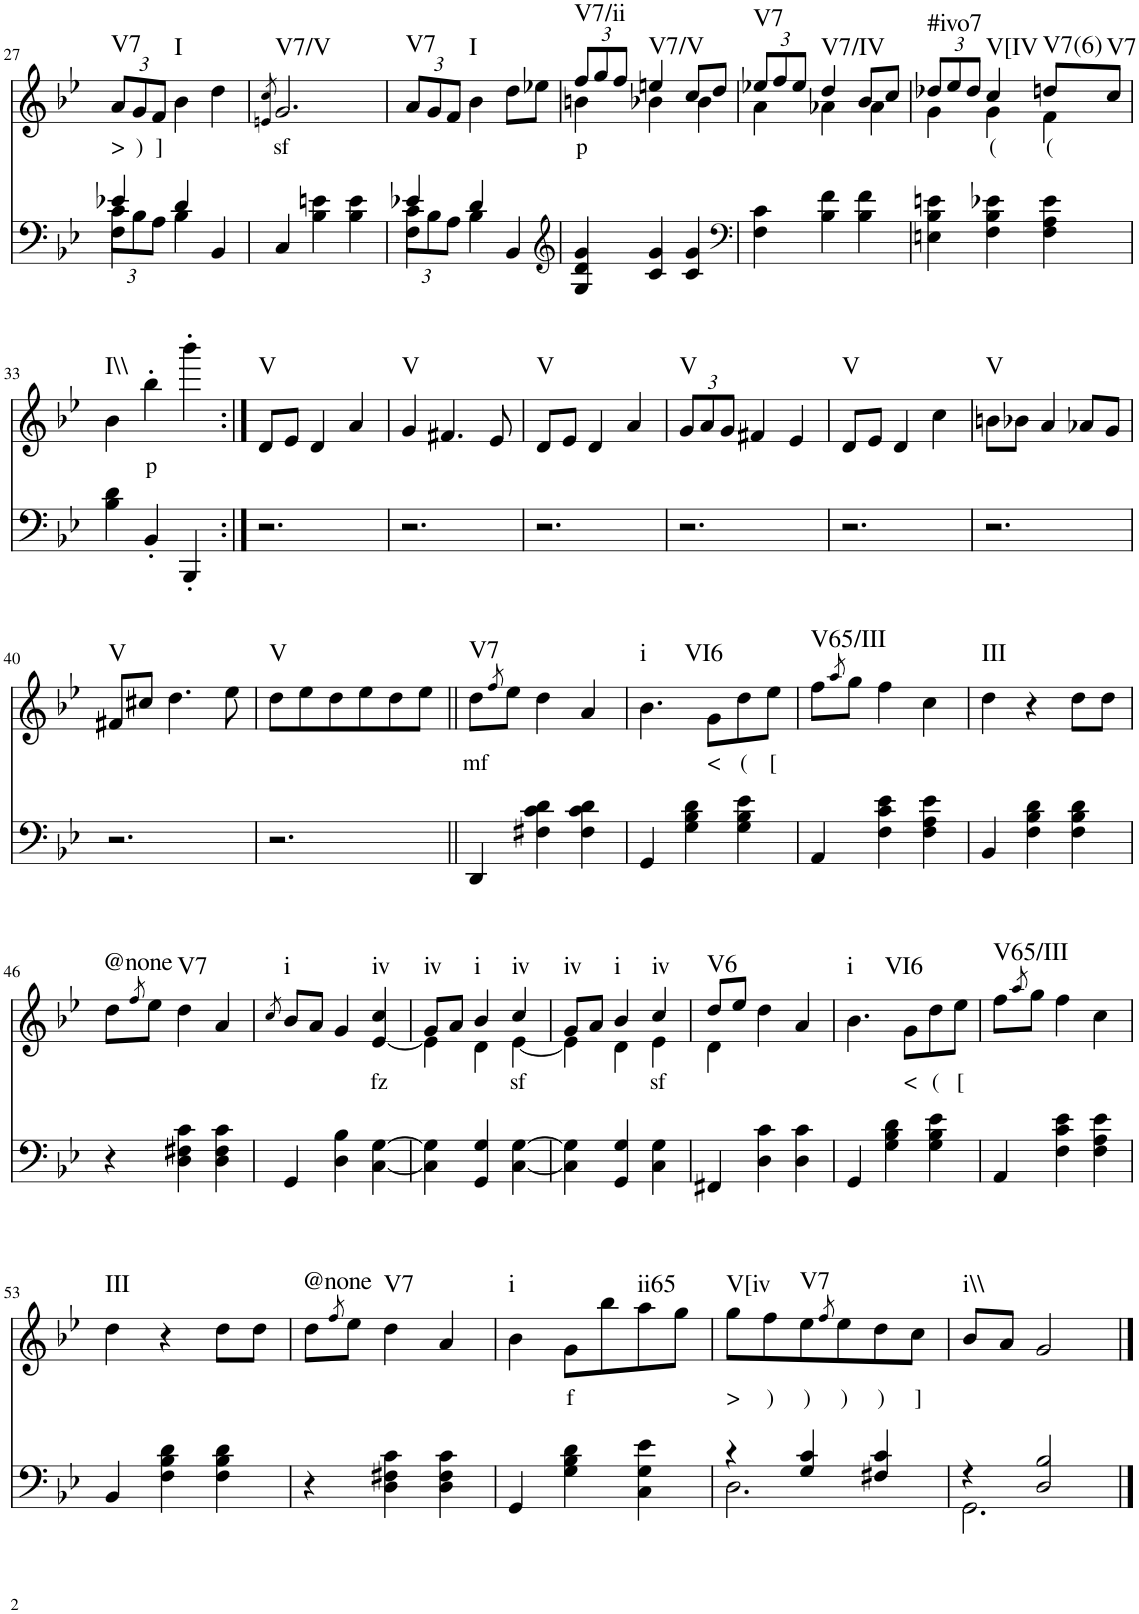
**kern	**kern	**text	**harte
*part2	*part1	*part1	*part1
*staff2	*staff1	*staff1	*
*I"piano	*I"piano	*	*
*I'Pno	*I'Pno	*	*
!!LO:PB:g=z
*clefF4	*clefG2	*	*
*k[b-e-]	*k[b-e-]	*	*
*g:	*g:	*	*
*M3/4	*M3/4	*	*
=27	=27	=27	=27
*^	*	*	*
*	*Xbrackettup	*Xbrackettup	*	*
*	*^	*	*	*
!	!	!	!	!LO:LY:b	!LO:H:kt=V7
4F\	12c\L	4e-X/	12a/L	>	N
!	!	!	!	!LO:LY:b	!
.	12B-\	.	12g/	)	.
!	!	!	!	!LO:LY:b	!
.	12A\J	.	12f/J	]	.
!	!	!	!	!	!LO:H:kt=I
4d/	4B-\	2ryy	4b-\	.	N
4BB-/	4ryy	.	4dd\	.	.
*v	*v	*v	*	*	*
=28	=28	=28	=28
.	8qen/ 8qcc/	.	.
!	!	!LO:LY:b	!LO:H:kt=V7/V
4C/	2.g/	sf	N
4B-\ 4en\	.	.	.
4B-\ 4e\	.	.	.
=29	=29	=29	=29
*^	*	*	*
*	*^	*	*	*
!	!	!	!	!	!LO:H:kt=V7
4F\	12c\L	4e-X/	12a/L	.	N
.	12B-\	.	12g/	.	.
.	12A\J	.	12f/J	.	.
!	!	!	!	!	!LO:H:kt=I
4d/	4B-\	2ryy	4b-\	.	N
4BB-/	4ryy	.	8dd\L	.	.
.	.	.	8ee-X\J	.	.
*v	*v	*v	*	*	*
=30	=30	=30	=30
*clefG2	*	*	*
*	*^	*	*
!	!	!	!LO:LY:b	!LO:H:kt=V7/ii
4G/ 4d/ 4g/	12ff/L	4bn\	p	N
.	12gg/	.	.	.
.	12ff/J	.	.	.
!	!	!	!	!LO:H:kt=V7/V
4c/ 4g/	4een/	4b-X\	.	N
4c/ 4g/	8cc/L	4b-\	.	.
.	8dd/J	.	.	.
=31	=31	=31	=31	=31
*clefF4	*	*	*	*
!	!	!	!	!LO:H:kt=V7
4F\ 4c\	12ee-X/L	4a\	.	N
.	12ff/	.	.	.
.	12ee-/J	.	.	.
!	!	!	!	!LO:H:kt=V7/IV
4B-\ 4f\	4dd/	4a-X\	.	N
4B-\ 4f\	8b-/L	4a-\	.	.
.	8cc/J	.	.	.
=32	=32	=32	=32	=32
!	!	!	!	!LO:H:kt=#ivo7
4En\ 4B-\ 4en\	12dd-X/L	4g\	.	N
.	12ee-/	.	.	.
.	12dd-/J	.	.	.
!	!	!	!LO:LY:b	!LO:H:kt=V[IV
4F\ 4B-\ 4e-X\	4cc/	4g\	(	N
!	!	!	!LO:LY:b	!LO:H:kt=V7(6)
4F\ 4A\ 4e-\	8ddn/L	4f\	(	N
!	!	!	!	!LO:H:kt=V7
.	8cc/J	.	.	N
*	*v	*v	*	*
!!LO:LB:g=z
=33	=33	=33	=33
!	!	!	!LO:H:kt=I\\
4B-\ 4d\	4b-\	.	N
!	!	!LO:LY:b	!
4BB-'/	4bb-'\	p	.
4BBB-'/	4bbb-'\	.	.
=34:|!	=34:|!	=34:|!	=34:|!
!	!	!	!LO:H:kt=V
2.r	8d/L	.	N
.	8e-/J	.	.
.	4d/	.	.
.	4a/	.	.
=35	=35	=35	=35
!	!	!	!LO:H:kt=V
2.r	4g/	.	N
.	4.f#X/	.	.
.	8e-/	.	.
=36	=36	=36	=36
!	!	!	!LO:H:kt=V
2.r	8d/L	.	N
.	8e-/J	.	.
.	4d/	.	.
.	4a/	.	.
=37	=37	=37	=37
!	!	!	!LO:H:kt=V
2.r	12g/L	.	N
.	12a/	.	.
.	12g/J	.	.
.	4f#X/	.	.
.	4e-/	.	.
=38	=38	=38	=38
!	!	!	!LO:H:kt=V
2.r	8d/L	.	N
.	8e-/J	.	.
.	4d/	.	.
.	4cc\	.	.
=39	=39	=39	=39
!	!	!	!LO:H:kt=V
2.r	8bn\L	.	N
.	8b-X\J	.	.
.	4a/	.	.
.	8a-X/L	.	.
.	8g/J	.	.
!!LO:LB:g=z
=40	=40	=40	=40
!	!	!	!LO:H:kt=V
2.r	8f#X/L	.	N
.	8cc#X/J	.	.
.	4.dd\	.	.
.	8ee-\	.	.
=41	=41	=41	=41
!	!	!	!LO:H:kt=V
2.r	8dd\L	.	N
.	8ee-\	.	.
.	8dd\	.	.
.	8ee-\	.	.
.	8dd\	.	.
.	8ee-\J	.	.
=42||	=42||	=42||	=42||
!	!	!LO:LY:b	!LO:H:kt=V7
4DD/	8dd\L	mf	N
.	8qff/	.	.
.	8ee-\J	.	.
4F#X\ 4c\ 4d\	4dd\	.	.
4F#\ 4c\ 4d\	4a/	.	.
=43	=43	=43	=43
!	!	!	!LO:H:n=1:kt=i
!	!	!	!LO:H:n=2:kt=VI6
4GG/	4.b-\	.	N N
4G\ 4B-\ 4d\	.	.	.
!	!	!LO:LY:b	!
.	8g\L	<	.
!	!	!LO:LY:b	!
4G\ 4B-\ 4e-\	8dd\	(	.
!	!	!LO:LY:b	!
.	8ee-\J	[	.
=44	=44	=44	=44
!	!	!	!LO:H:kt=V65/III
4AA/	8ff\L	.	N
.	8qaa/	.	.
.	8gg\J	.	.
4F\ 4c\ 4e-\	4ff\	.	.
4F\ 4A\ 4e-\	4cc\	.	.
=45	=45	=45	=45
!	!	!	!LO:H:kt=III
4BB-/	4dd\	.	N
4F\ 4B-\ 4d\	4r	.	.
4F\ 4B-\ 4d\	8dd\L	.	.
.	8dd\J	.	.
!!LO:LB:g=z
=46	=46	=46	=46
!	!	!	!LO:H:kt=@none
4r	8dd\L	.	N
.	8qff/	.	.
.	8ee-\J	.	.
!	!	!	!LO:H:kt=V7
4D\ 4F#X\ 4c\	4dd\	.	N
4D\ 4F#\ 4c\	4a/	.	.
=47	=47	=47	=47
.	8qcc/	.	.
!	!	!	!LO:H:kt=i
4GG/	8b-/L	.	N
.	8a/J	.	.
4D\ 4B-\	4g/	.	.
!	!	!LO:LY:b	!LO:H:kt=iv
[4C\ [4G\	[4e-/ 4cc/	fz	N
=48	=48	=48	=48
*	*^	*	*
!	!	!	!	!LO:H:kt=iv
4C\] 4G\]	8g/L	4e-\]	.	N
.	8a/J	.	.	.
!	!	!	!	!LO:H:kt=i
4GG/ 4G/	4b-/	4d\	.	N
!	!	!	!LO:LY:b	!LO:H:kt=iv
[4C\ [4G\	4cc/	[4e-\	sf	N
=49	=49	=49	=49	=49
!	!	!	!	!LO:H:kt=iv
4C\] 4G\]	8g/L	4e-\]	.	N
.	8a/J	.	.	.
!	!	!	!	!LO:H:kt=i
4GG/ 4G/	4b-/	4d\	.	N
!	!	!	!LO:LY:b	!LO:H:kt=iv
4C\ 4G\	4cc/	4e-\	sf	N
=50	=50	=50	=50	=50
!	!	!	!	!LO:H:kt=V6
4FF#X/	8dd/L	4d\	.	N
.	8ee-/J	.	.	.
4D\ 4c\	4dd\	2ryy	.	.
4D\ 4c\	4a/	.	.	.
*	*v	*v	*	*
=51	=51	=51	=51
!	!	!	!LO:H:n=1:kt=i
!	!	!	!LO:H:n=2:kt=VI6
4GG/	4.b-\	.	N N
4G\ 4B-\ 4d\	.	.	.
!	!	!LO:LY:b	!
.	8g\L	<	.
!	!	!LO:LY:b	!
4G\ 4B-\ 4e-\	8dd\	(	.
!	!	!LO:LY:b	!
.	8ee-\J	[	.
=52	=52	=52	=52
!	!	!	!LO:H:kt=V65/III
4AA/	8ff\L	.	N
.	8qaa/	.	.
.	8gg\J	.	.
4F\ 4c\ 4e-\	4ff\	.	.
4F\ 4A\ 4e-\	4cc\	.	.
!!LO:LB:g=z
=53	=53	=53	=53
!	!	!	!LO:H:kt=III
4BB-/	4dd\	.	N
4F\ 4B-\ 4d\	4r	.	.
4F\ 4B-\ 4d\	8dd\L	.	.
.	8dd\J	.	.
=54	=54	=54	=54
!	!	!	!LO:H:kt=@none
4r	8dd\L	.	N
.	8qff/	.	.
.	8ee-\J	.	.
!	!	!	!LO:H:kt=V7
4D\ 4F#X\ 4c\	4dd\	.	N
4D\ 4F#\ 4c\	4a/	.	.
=55	=55	=55	=55
!	!	!	!LO:H:kt=i
4GG/	4b-\	.	N
!	!	!LO:LY:b	!
4G\ 4B-\ 4d\	8g\L	f	.
.	8bb-\	.	.
!	!	!	!LO:H:kt=ii65
4C\ 4G\ 4e-\	8aa\	.	N
.	8gg\J	.	.
=56	=56	=56	=56
*^	*	*	*
!	!	!	!LO:LY:b	!LO:H:kt=V[iv
4r	2.D\	8gg\L	>	N
!	!	!	!LO:LY:b	!
.	.	8ff\	)	.
!	!	!	!LO:LY:b	!LO:H:kt=V7
4G/ 4c/	.	8ee-\	)	N
.	.	8qff/	.	.
!	!	!	!LO:LY:b	!
.	.	8ee-\	)	.
!	!	!	!LO:LY:b	!
4F#X/ 4c/	.	8dd\	)	.
!	!	!	!LO:LY:b	!
.	.	8cc\J	]	.
=57	=57	=57	=57	=57
!	!	!	!	!LO:H:kt=i\\
4r	2.GG\	8b-/L	.	N
.	.	8a/J	.	.
2D/ 2B-/	.	2g/	.	.
*v	*v	*	*	*
==	==	==	==
*-	*-	*-	*-
